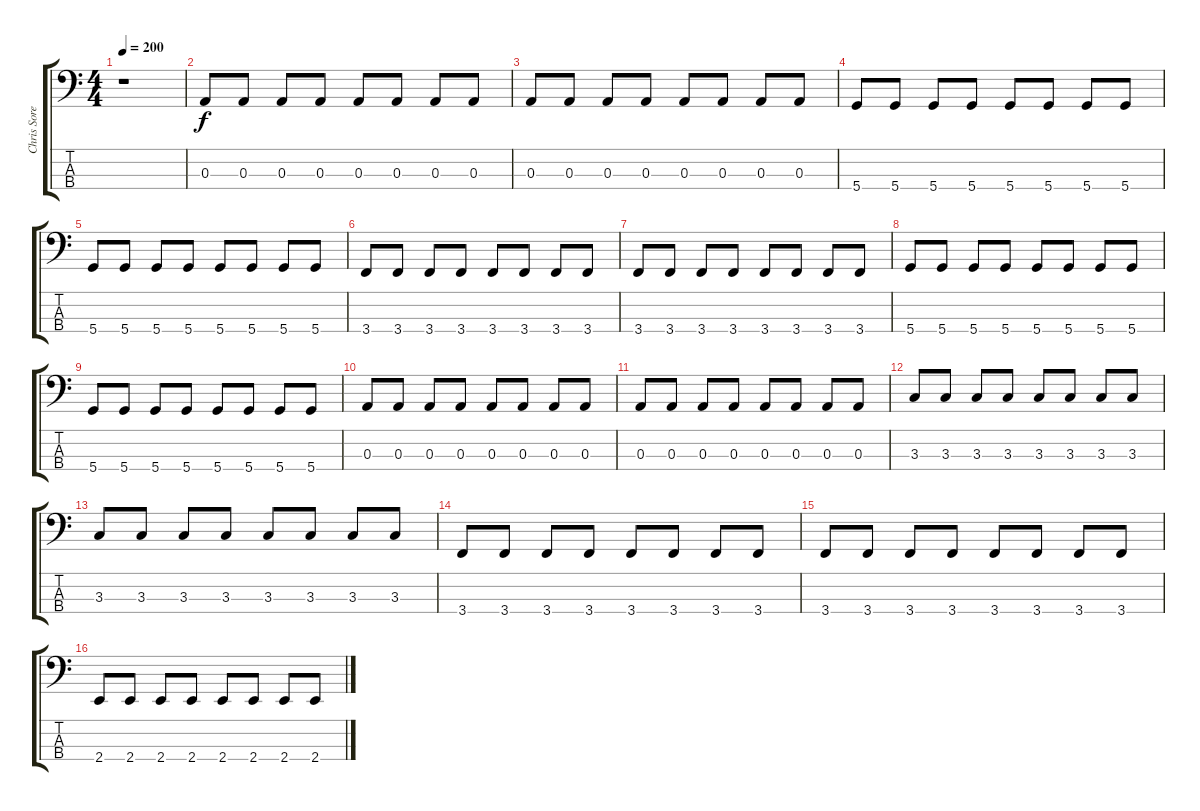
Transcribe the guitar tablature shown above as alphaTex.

\track ("Chris Sorenson" "Chris Sore") {instrument electricbasspick}
\staff {score tabs}
\tuning (G2 D2 A1 D1) {hide}
\ts (4 4)
\tempo 200
\clef f4
\ks c
r.1{dy f} |
0.3.8 0.3.8 0.3.8 0.3.8 0.3.8 0.3.8 0.3.8 0.3.8 |
0.3.8 0.3.8 0.3.8 0.3.8 0.3.8 0.3.8 0.3.8 0.3.8 |
5.4.8 5.4.8 5.4.8 5.4.8 5.4.8 5.4.8 5.4.8 5.4.8 |
5.4.8 5.4.8 5.4.8 5.4.8 5.4.8 5.4.8 5.4.8 5.4.8 |
3.4.8 3.4.8 3.4.8 3.4.8 3.4.8 3.4.8 3.4.8 3.4.8 |
3.4.8 3.4.8 3.4.8 3.4.8 3.4.8 3.4.8 3.4.8 3.4.8 |
5.4.8 5.4.8 5.4.8 5.4.8 5.4.8 5.4.8 5.4.8 5.4.8 |
5.4.8 5.4.8 5.4.8 5.4.8 5.4.8 5.4.8 5.4.8 5.4.8 |
0.3.8 0.3.8 0.3.8 0.3.8 0.3.8 0.3.8 0.3.8 0.3.8 |
0.3.8 0.3.8 0.3.8 0.3.8 0.3.8 0.3.8 0.3.8 0.3.8 |
3.3.8 3.3.8 3.3.8 3.3.8 3.3.8 3.3.8 3.3.8 3.3.8 |
3.3.8 3.3.8 3.3.8 3.3.8 3.3.8 3.3.8 3.3.8 3.3.8 |
3.4.8 3.4.8 3.4.8 3.4.8 3.4.8 3.4.8 3.4.8 3.4.8 |
3.4.8 3.4.8 3.4.8 3.4.8 3.4.8 3.4.8 3.4.8 3.4.8 |
2.4.8 2.4.8 2.4.8 2.4.8 2.4.8 2.4.8 2.4.8 2.4.8
